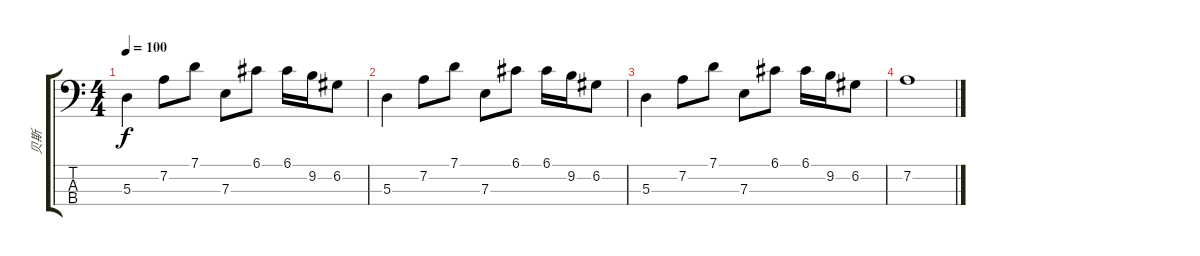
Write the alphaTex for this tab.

\track ("贝斯" "贝斯") {instrument electricbassfinger}
\staff {score tabs}
\tuning (G2 D2 A1 E1) {hide}
\ts (4 4)
\tempo 100
\clef f4
\ks c
5.3.4{dy f} 7.2.8 7.1.8 7.3.8 6.1.8 6.1.16 9.2.16 6.2.8 |
5.3.4 7.2.8 7.1.8 7.3.8 6.1.8 6.1.16 9.2.16 6.2.8 |
5.3.4 7.2.8 7.1.8 7.3.8 6.1.8 6.1.16 9.2.16 6.2.8 |
7.2.1
